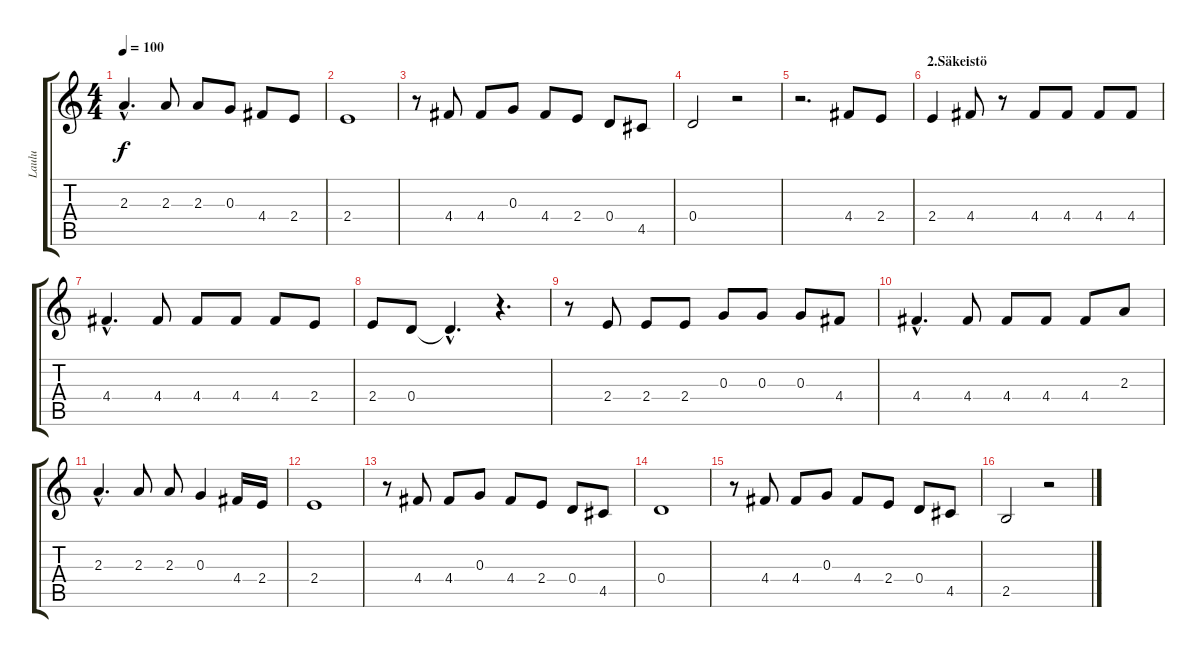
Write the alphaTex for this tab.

\track ("Laulu" "Laulu") {instrument acousticguitarsteel}
\staff {score tabs}
\tuning (E4 B3 G3 D3 A2 E2) {hide}
\ts (4 4)
\tempo 100
\clef g2
\ks c
2.3{hac}.4{d dy f} 2.3.8 2.3.8 0.3.8 4.4.8 2.4.8 |
2.4.1 |
r.8 4.4.8 4.4.8 0.3.8 4.4.8 2.4.8 0.4.8 4.5.8 |
0.4.2 r.2 |
r.2{d} 4.4.8 2.4.8 |
\section ("" "2.Säkeistö")
2.4.4 4.4.8 r.8 4.4.8 4.4.8 4.4.8 4.4.8 |
4.4{hac}.4{d} 4.4.8 4.4.8 4.4.8 4.4.8 2.4.8 |
2.4.8 0.4.8 0.4{hac t}.4{d} r.4{d} |
r.8 2.4.8 2.4.8 2.4.8 0.3.8 0.3.8 0.3.8 4.4.8 |
4.4{hac}.4{d} 4.4.8 4.4.8 4.4.8 4.4.8 2.3.8 |
2.3{hac}.4{d} 2.3.8 2.3.8 0.3.4 4.4.16 2.4.16 |
2.4.1 |
r.8 4.4.8 4.4.8 0.3.8 4.4.8 2.4.8 0.4.8 4.5.8 |
0.4.1 |
r.8 4.4.8 4.4.8 0.3.8 4.4.8 2.4.8 0.4.8 4.5.8 |
2.5.2 r.2
